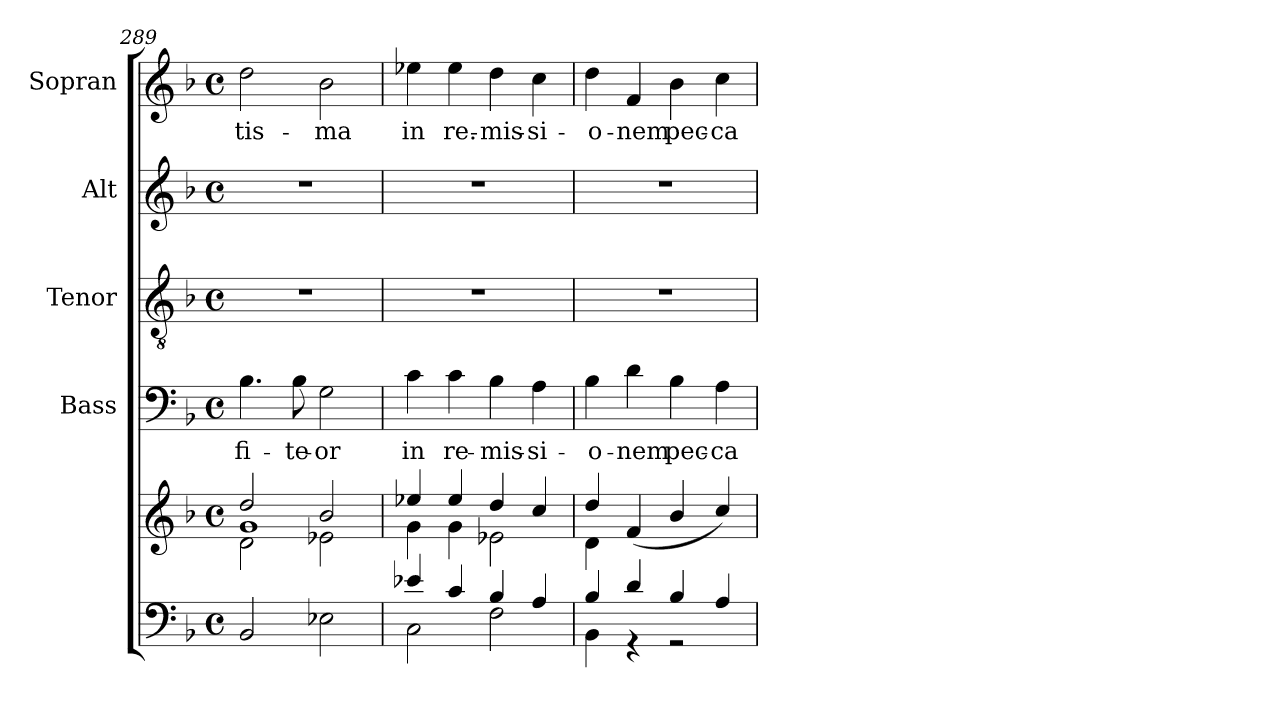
**kern	**kern	**kern	**text	**kern	**kern	**kern	**text
*part5	*part5	*part4	*part4	*part3	*part2	*part1	*part1
*staff6	*staff5	*staff4	*staff4	*staff3	*staff2	*staff1	*staff1
*	*	*I"Bass	*	*I"Tenor	*I"Alt	*I"Sopran	*
*	*	*I'B.	*	*I'T.	*I'A.	*I'S.	*
*clefF4	*clefG2	*clefF4	*	*clefGv2	*clefG2	*clefG2	*
*k[b-]	*k[b-]	*k[b-]	*	*k[b-]	*k[b-]	*k[b-]	*
*F:	*F:	*F:	*	*F:	*F:	*F:	*
*M4/4	*M4/4	*M4/4	*	*M4/4	*M4/4	*M4/4	*
*met(c)	*met(c)	*met(c)	*	*met(c)	*met(c)	*met(c)	*
=289	=289	=289	=289	=289	=289	=289	=289
*	*^	*	*	*	*	*	*
*	*	*^	*	*	*	*	*	*
!	!	!	!	!	!LO:LY:b	!	!	!	!LO:LY:b
2BB-/	2dd/	2d\	1g	4.B-\	-fi-	1r	1r	2dd\	-tis-
!	!	!	!	!	!LO:LY:b	!	!	!	!
.	.	.	.	8B-\	-te-	.	.	.	.
!	!	!	!	!	!LO:LY:b	!	!	!	!LO:LY:b
2E-X\	2b-/	2e-X\	.	2G\	-or	.	.	2b-\	-ma
*	*	*v	*v	*	*	*	*	*	*
=290	=290	=290	=290	=290	=290	=290	=290	=290
*^	*	*	*	*	*	*	*	*
!	!	!	!	!	!LO:LY:b	!	!	!	!LO:LY:b
4e-X/	2C\	4ee-X/	4g\	4c\	in	1r	1r	4ee-X\	in
!	!	!	!	!	!LO:LY:b	!	!	!	!LO:LY:b
4c/	.	4ee-/	4g\	4c\	re-	.	.	4ee-\	re.-
!	!	!	!	!	!LO:LY:b	!	!	!	!LO:LY:b
4B-/	2F\	4dd/	2e-X\	4B-\	-mis-	.	.	4dd\	-mis-
!	!	!	!	!	!LO:LY:b	!	!	!	!LO:LY:b
4A/	.	4cc/	.	4A\	-si-	.	.	4cc\	-si-
=291	=291	=291	=291	=291	=291	=291	=291	=291	=291
!	!	!	!	!	!LO:LY:b	!	!	!	!LO:LY:b
4B-/	4BB-\	4dd/	4d\	4B-\	-o-	1r	1r	4dd\	-o-
!	!	!	!	!	!LO:LY:b	!	!	!	!LO:LY:b
4d/	4r	(<4f/	4ryy	4d\	-nem	.	.	4f/	-nem
!	!	!	!	!	!LO:LY:b	!	!	!	!LO:LY:b
4B-/	2r	4b-/	2ryy	4B-\	pec-	.	.	4b-\	pec-
!	!	!	!	!	!LO:LY:b	!	!	!	!LO:LY:b
4A/	.	4cc/)	.	4A\	-ca-	.	.	4cc\	-ca-
*v	*v	*	*	*	*	*	*	*	*
*	*v	*v	*	*	*	*	*	*
=	=	=	=	=	=	=	=
*-	*-	*-	*-	*-	*-	*-	*-
